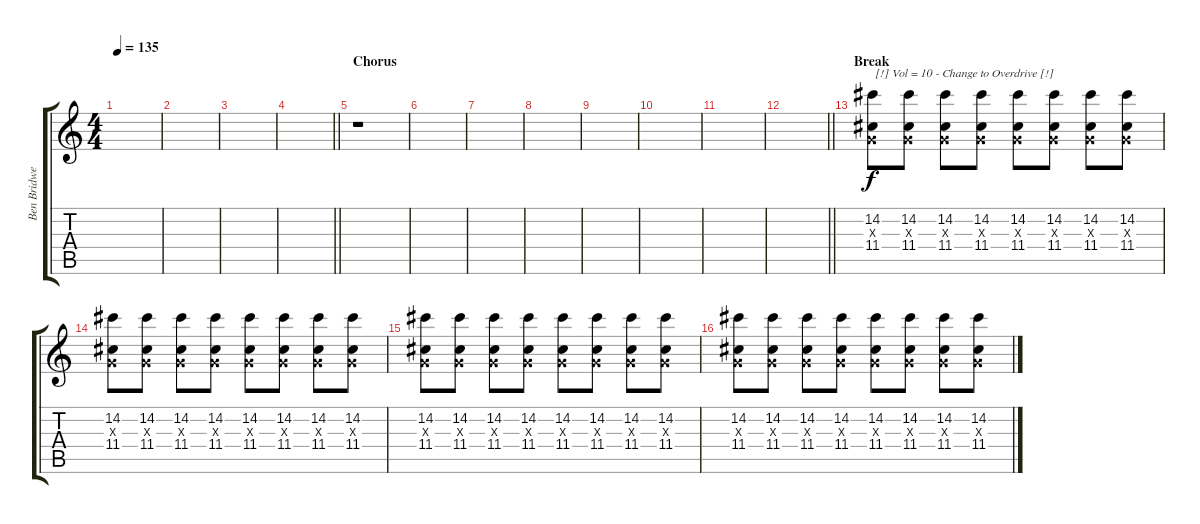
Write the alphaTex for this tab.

\track ("Ben Bridwell (Guitar)" "Ben Bridwe") {instrument electricguitarjazz}
\staff {score tabs}
\tuning (E4 B3 G3 D3 A2 E2) {hide}
\ts (4 4)
\tempo 135
\clef g2
\ks c
|
|
|
\barLineRight lightlight
|
\section ("" "Chorus")
r.1 |
|
|
|
|
|
|
\barLineRight lightlight
|
\section ("" "Break")
(14.2 0.3{x} 11.4).8{txt " [!] Vol = 10 - Change to Overdrive [!] " dy f volume 10 instrument overdrivenguitar} (14.2 0.3{x} 11.4).8 (14.2 0.3{x} 11.4).8 (14.2 0.3{x} 11.4).8 (14.2 0.3{x} 11.4).8 (14.2 0.3{x} 11.4).8 (14.2 0.3{x} 11.4).8 (14.2 0.3{x} 11.4).8 |
(14.2 0.3{x} 11.4).8 (14.2 0.3{x} 11.4).8 (14.2 0.3{x} 11.4).8 (14.2 0.3{x} 11.4).8 (14.2 0.3{x} 11.4).8 (14.2 0.3{x} 11.4).8 (14.2 0.3{x} 11.4).8 (14.2 0.3{x} 11.4).8 |
(14.2 0.3{x} 11.4).8 (14.2 0.3{x} 11.4).8 (14.2 0.3{x} 11.4).8 (14.2 0.3{x} 11.4).8 (14.2 0.3{x} 11.4).8 (14.2 0.3{x} 11.4).8 (14.2 0.3{x} 11.4).8 (14.2 0.3{x} 11.4).8 |
(14.2 0.3{x} 11.4).8 (14.2 0.3{x} 11.4).8 (14.2 0.3{x} 11.4).8 (14.2 0.3{x} 11.4).8 (14.2 0.3{x} 11.4).8 (14.2 0.3{x} 11.4).8 (14.2 0.3{x} 11.4).8 (14.2 0.3{x} 11.4).8
